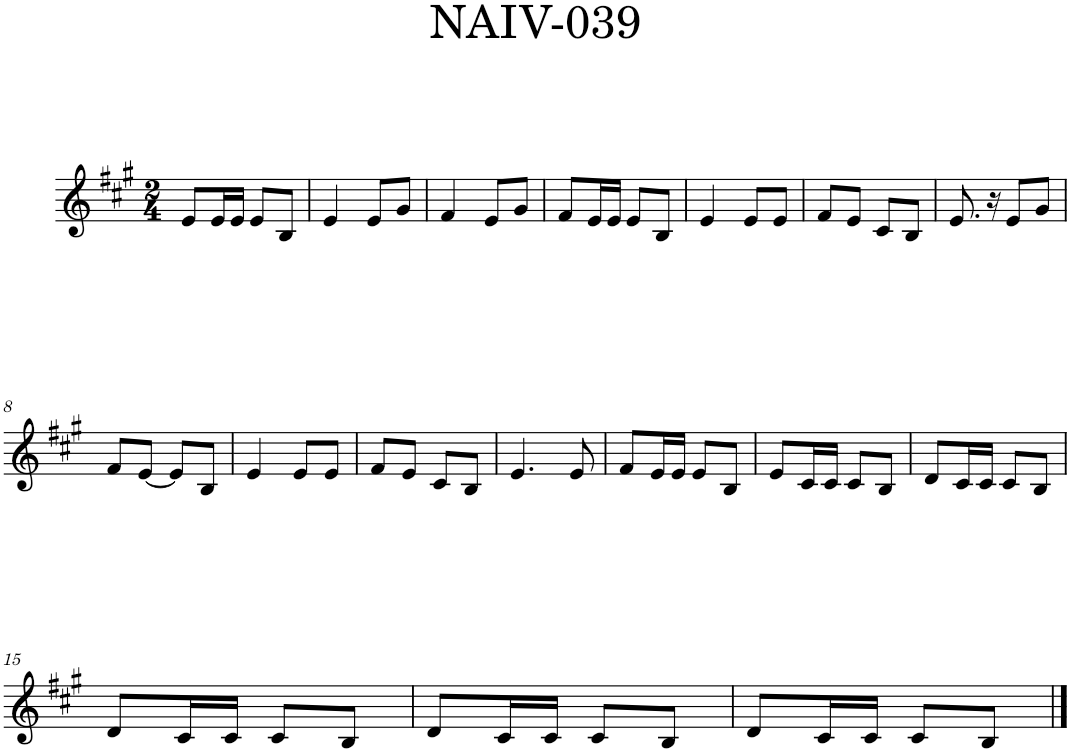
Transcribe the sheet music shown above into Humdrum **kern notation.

**kern
*part1
*staff1
*I"Piano
*I'Pno.
*clefG2
*k[f#c#g#]
*M2/4
=1
8e/L
16e/L
16e/JJ
8e/L
8B/J
=2
4e/
8e/L
8g#/J
=3
4f#/
8e/L
8g#/J
=4
8f#/L
16e/L
16e/JJ
8e/L
8B/J
=5
4e/
8e/L
8e/J
=6
8f#/L
8e/J
8c#/L
8B/J
=7
8.e/
16r
8e/L
8g#/J
!!LO:LB:g=z
=8
8f#/L
[8e/J
8e/L]
8B/J
=9
4e/
8e/L
8e/J
=10
8f#/L
8e/J
8c#/L
8B/J
=11
4.e/
8e/
=12
8f#/L
16e/L
16e/JJ
8e/L
8B/J
=13
8e/L
16c#/L
16c#/JJ
8c#/L
8B/J
=14
8d/L
16c#/L
16c#/JJ
8c#/L
8B/J
!!LO:LB:g=z
=15
8d/L
16c#/L
16c#/JJ
8c#/L
8B/J
=16
8d/L
16c#/L
16c#/JJ
8c#/L
8B/J
=17
8d/L
16c#/L
16c#/JJ
8c#/L
8B/J
==
*-
